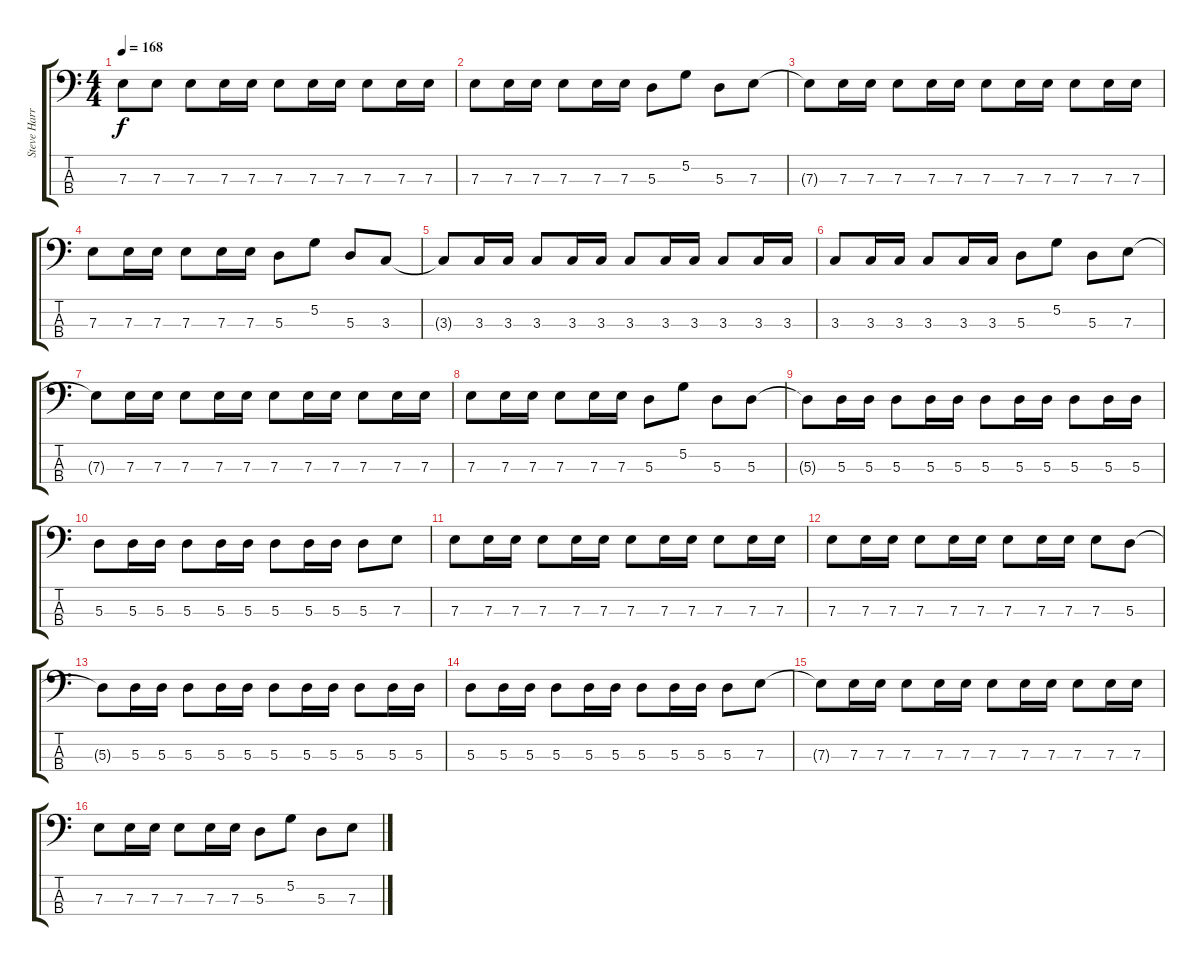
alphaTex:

\track ("Steve Harris" "Steve Harr") {instrument electricbassfinger}
\staff {score tabs}
\tuning (G2 D2 A1 E1) {hide}
\ts (4 4)
\tempo 168
\clef f4
\ks c
7.3{t}.8{dy f} 7.3.8 7.3.8 7.3.16 7.3.16 7.3.8 7.3.16 7.3.16 7.3.8 7.3.16 7.3.16 |
7.3.8 7.3.16 7.3.16 7.3.8 7.3.16 7.3.16 5.3.8 5.2.8 5.3.8 7.3.8 |
7.3{t}.8 7.3.16 7.3.16 7.3.8 7.3.16 7.3.16 7.3.8 7.3.16 7.3.16 7.3.8 7.3.16 7.3.16 |
7.3.8 7.3.16 7.3.16 7.3.8 7.3.16 7.3.16 5.3.8 5.2.8 5.3.8 3.3.8 |
3.3{t}.8 3.3.16 3.3.16 3.3.8 3.3.16 3.3.16 3.3.8 3.3.16 3.3.16 3.3.8 3.3.16 3.3.16 |
3.3.8 3.3.16 3.3.16 3.3.8 3.3.16 3.3.16 5.3.8 5.2.8 5.3.8 7.3.8 |
7.3{t}.8 7.3.16 7.3.16 7.3.8 7.3.16 7.3.16 7.3.8 7.3.16 7.3.16 7.3.8 7.3.16 7.3.16 |
7.3.8 7.3.16 7.3.16 7.3.8 7.3.16 7.3.16 5.3.8 5.2.8 5.3.8 5.3.8 |
5.3{t}.8 5.3.16 5.3.16 5.3.8 5.3.16 5.3.16 5.3.8 5.3.16 5.3.16 5.3.8 5.3.16 5.3.16 |
5.3.8 5.3.16 5.3.16 5.3.8 5.3.16 5.3.16 5.3.8 5.3.16 5.3.16 5.3.8 7.3.8 |
7.3.8 7.3.16 7.3.16 7.3.8 7.3.16 7.3.16 7.3.8 7.3.16 7.3.16 7.3.8 7.3.16 7.3.16 |
7.3.8 7.3.16 7.3.16 7.3.8 7.3.16 7.3.16 7.3.8 7.3.16 7.3.16 7.3.8 5.3.8 |
5.3{t}.8 5.3.16 5.3.16 5.3.8 5.3.16 5.3.16 5.3.8 5.3.16 5.3.16 5.3.8 5.3.16 5.3.16 |
5.3.8 5.3.16 5.3.16 5.3.8 5.3.16 5.3.16 5.3.8 5.3.16 5.3.16 5.3.8 7.3.8 |
7.3{t}.8 7.3.16 7.3.16 7.3.8 7.3.16 7.3.16 7.3.8 7.3.16 7.3.16 7.3.8 7.3.16 7.3.16 |
7.3.8 7.3.16 7.3.16 7.3.8 7.3.16 7.3.16 5.3.8 5.2.8 5.3.8 7.3.8
